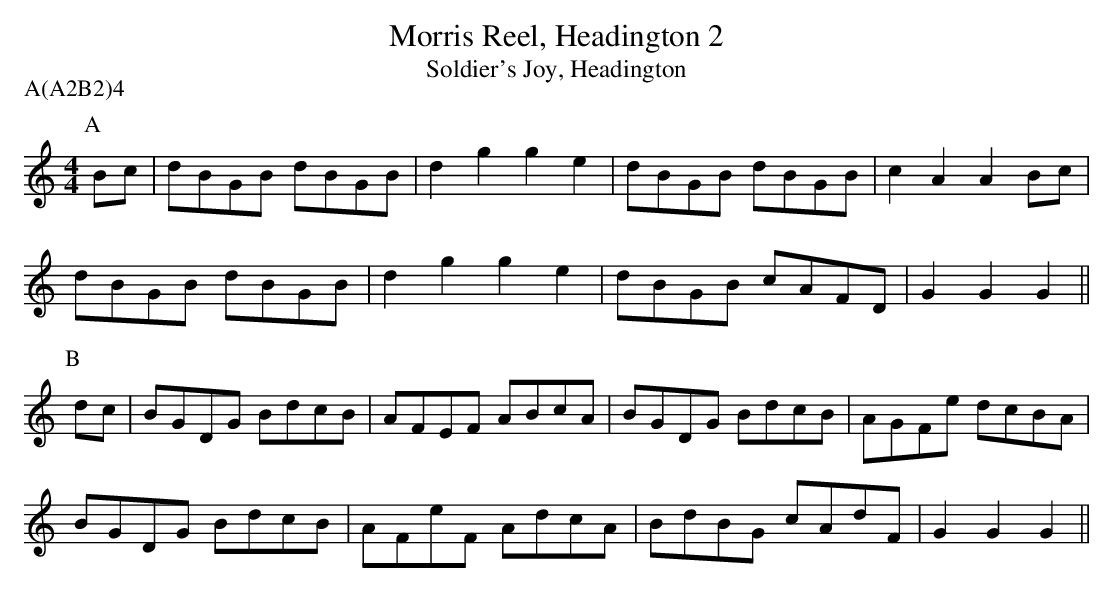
X:1
T:Morris Reel, Headington 2
T:Soldier's Joy, Headington
M:4/4
L:1/8
P:A(A2B2)4
K:GMix
P:A
Bc|dBGB dBGB|d2g2 g2e2|dBGB dBGB|c2A2 A2Bc|
dBGB dBGB|d2g2 g2e2|dBGB cAFD|G2G2 G2  ||
P:B
dc|BGDG BdcB|AFEF ABcA|BGDG BdcB|AGFe dcBA|
BGDG BdcB|AFeF AdcA|BdBG cAdF|G2G2 G2  ||
